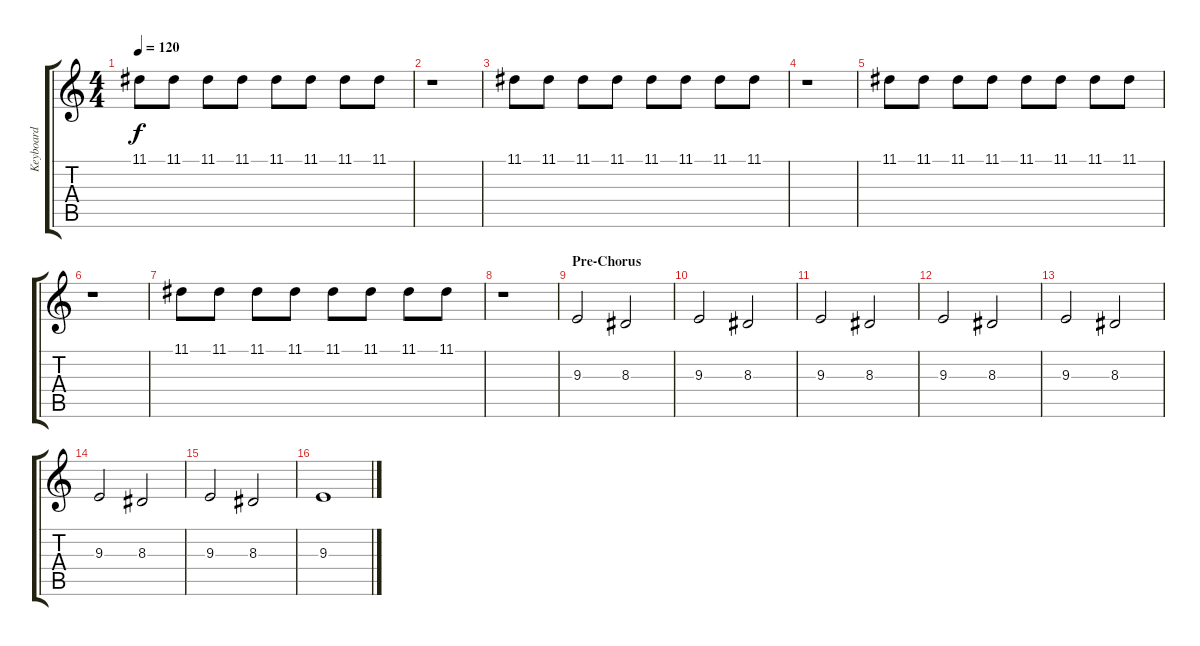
\track ("Keyboard" "Keyboard") {instrument choiraahs}
\staff {score tabs}
\tuning (E4 B3 G3 D3 A2 E2) {hide}
\ts (4 4)
\tempo 120
\clef g2
\ks c
11.1.8{dy f volume 10 instrument harpsichord} 11.1.8 11.1.8{volume 0} 11.1.8 11.1.8 11.1.8 11.1.8 11.1.8 |
r.1 |
11.1.8{volume 10 instrument harpsichord} 11.1.8 11.1.8{volume 0} 11.1.8 11.1.8 11.1.8 11.1.8 11.1.8 |
r.1 |
11.1.8{volume 10 instrument harpsichord} 11.1.8 11.1.8{volume 0} 11.1.8 11.1.8 11.1.8 11.1.8 11.1.8 |
r.1 |
11.1.8{volume 10 instrument harpsichord} 11.1.8 11.1.8{volume 0} 11.1.8 11.1.8 11.1.8 11.1.8 11.1.8 |
r.1 |
\section ("" "Pre-Chorus")
9.3.2{volume 13 instrument choiraahs} 8.3.2 |
9.3.2 8.3.2 |
9.3.2 8.3.2 |
9.3.2 8.3.2 |
9.3.2 8.3.2 |
9.3.2 8.3.2 |
9.3.2 8.3.2 |
9.3.1
